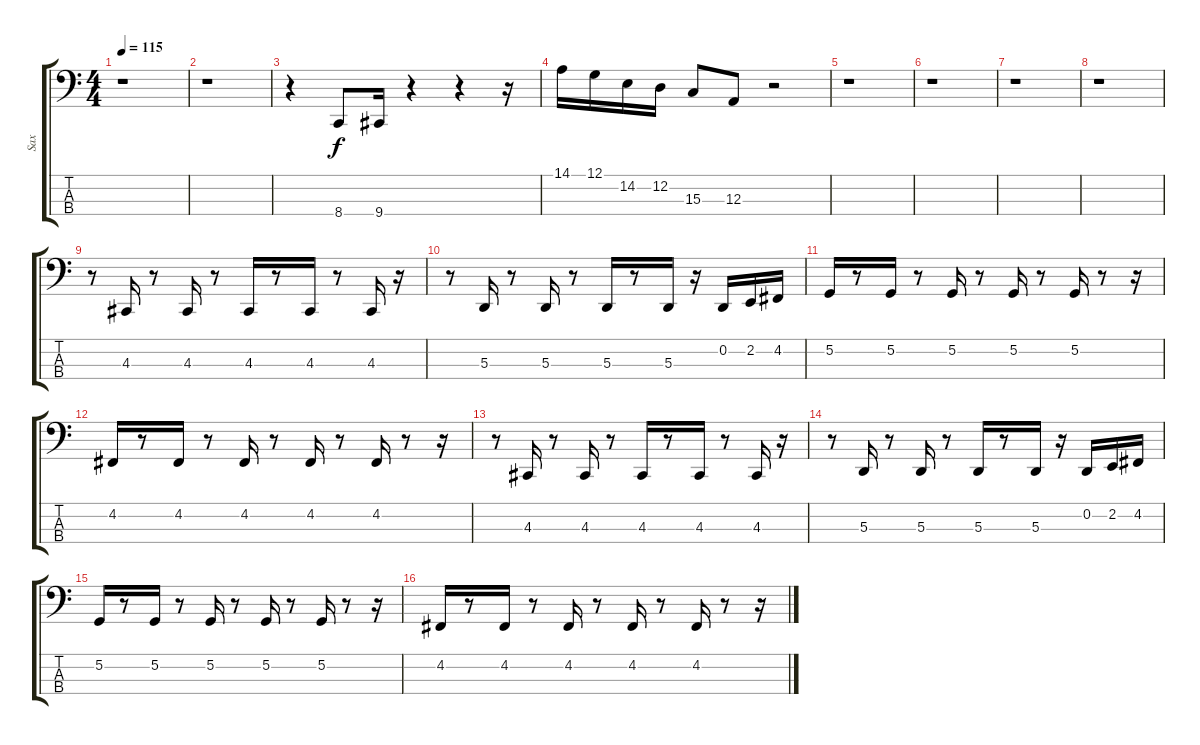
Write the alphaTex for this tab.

\track ("Sax" "Sax") {instrument baritonesax}
\staff {score tabs}
\tuning (G2 D2 A1 E1) {hide}
\ts (4 4)
\tempo 115
\clef f4
\ks c
r.1{dy f} |
r.1 |
r.4 8.4.8 9.4.16 r.4 r.4 r.16 |
14.1.16 12.1.16 14.2.16 12.2.16 15.3.8 12.3.8 r.2 |
r.1 |
r.1 |
r.1 |
r.1 |
r.8 4.3.16 r.8 4.3.16 r.8 4.3.16 r.8 4.3.16 r.8 4.3.16 r.16 |
r.8 5.3.16 r.8 5.3.16 r.8 5.3.16 r.8 5.3.16 r.16 0.2.16 2.2.16 4.2.16 |
5.2.16 r.8 5.2.16 r.8 5.2.16 r.8 5.2.16 r.8 5.2.16 r.8 r.16 |
4.2.16 r.8 4.2.16 r.8 4.2.16 r.8 4.2.16 r.8 4.2.16 r.8 r.16 |
r.8 4.3.16 r.8 4.3.16 r.8 4.3.16 r.8 4.3.16 r.8 4.3.16 r.16 |
r.8 5.3.16 r.8 5.3.16 r.8 5.3.16 r.8 5.3.16 r.16 0.2.16 2.2.16 4.2.16 |
5.2.16 r.8 5.2.16 r.8 5.2.16 r.8 5.2.16 r.8 5.2.16 r.8 r.16 |
4.2.16 r.8 4.2.16 r.8 4.2.16 r.8 4.2.16 r.8 4.2.16 r.8 r.16
